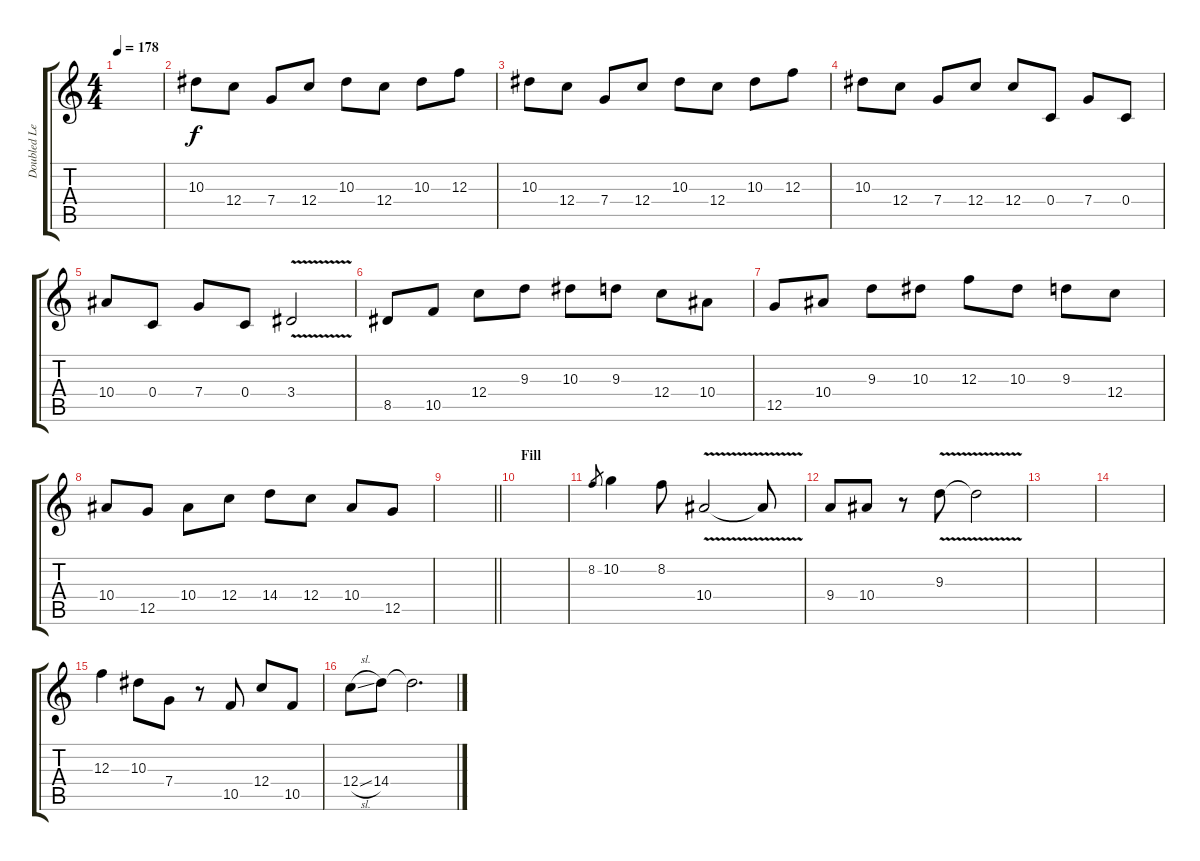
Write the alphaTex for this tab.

\track ("Doubled Lead" "Doubled Le") {instrument overdrivenguitar}
\staff {score tabs}
\tuning (D4 A3 F3 C3 G2 D2) {hide}
\ts (4 4)
\tempo 178
\clef g2
\ks c
|
10.3.8 12.4.8 7.4.8 12.4.8 10.3.8 12.4.8 10.3.8 12.3.8 |
10.3.8 12.4.8 7.4.8 12.4.8 10.3.8 12.4.8 10.3.8 12.3.8 |
10.3.8 12.4.8 7.4.8 12.4.8 12.4.8 0.4.8 7.4.8 0.4.8 |
10.4.8 0.4.8 7.4.8 0.4.8 3.4{v}.2 |
8.5.8 10.5.8 12.4.8 9.3.8 10.3.8 9.3.8 12.4.8 10.4.8 |
12.5.8 10.4.8 9.3.8 10.3.8 12.3.8 10.3.8 9.3.8 12.4.8 |
10.4.8 12.5.8 10.4.8 12.4.8 14.4.8 12.4.8 10.4.8 12.5.8 |
\barLineRight lightlight
|
\section ("" "Fill")
|
8.2.8{gr} 10.2.4 8.2.8 10.4{v}.2 10.4{t}.8 |
9.4.8 10.4.8 r.8 9.3{v}.8 9.3{v t}.2 |
|
|
12.3.4 10.3.8 7.4.8 r.8 10.5.8 12.4.8 10.5.8 |
12.4{sl}.8 14.4.8 14.4{t}.2{d}
